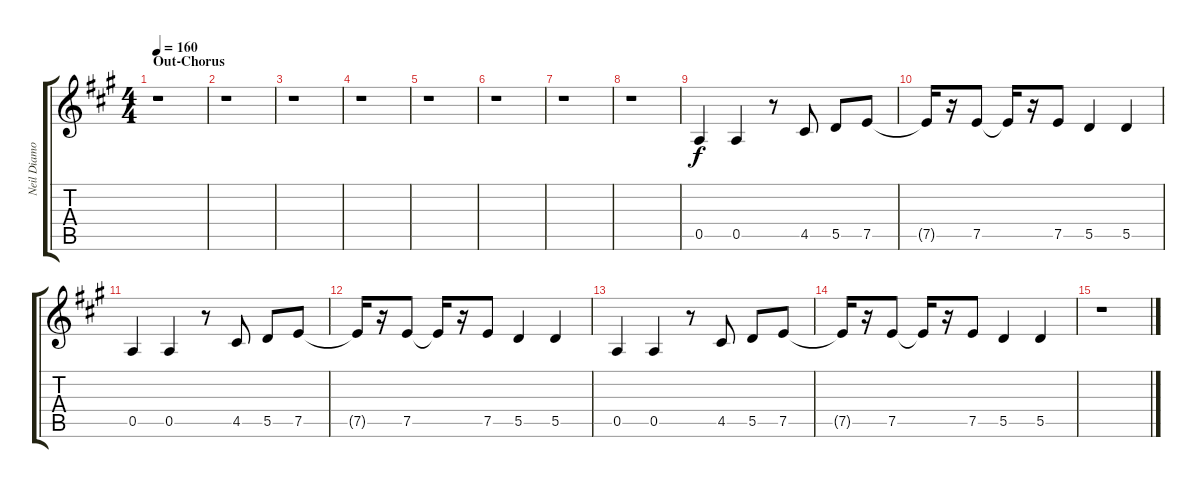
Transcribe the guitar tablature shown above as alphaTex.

\track ("Neil Diamond-Acoustic Gtr (Steel)" "Neil Diamo") {instrument acousticguitarsteel}
\staff {score tabs}
\tuning (E4 B3 G3 D3 A2 E2) {hide}
\ts (4 4)
\section ("" "Out-Chorus")
\tempo 160
\clef g2
\ks a
r.1{dy f} |
r.1 |
r.1 |
r.1 |
r.1 |
r.1 |
r.1 |
r.1 |
0.5.4 0.5.4 r.8 4.5.8 5.5.8 7.5.8 |
7.5{t}.16 r.16 7.5.8 7.5{t}.16 r.16 7.5.8 5.5.4 5.5.4 |
0.5.4 0.5.4 r.8 4.5.8 5.5.8 7.5.8 |
7.5{t}.16 r.16 7.5.8 7.5{t}.16 r.16 7.5.8 5.5.4 5.5.4 |
0.5.4 0.5.4 r.8 4.5.8 5.5.8 7.5.8 |
7.5{t}.16 r.16 7.5.8 7.5{t}.16 r.16 7.5.8 5.5.4 5.5.4 |
r.1
